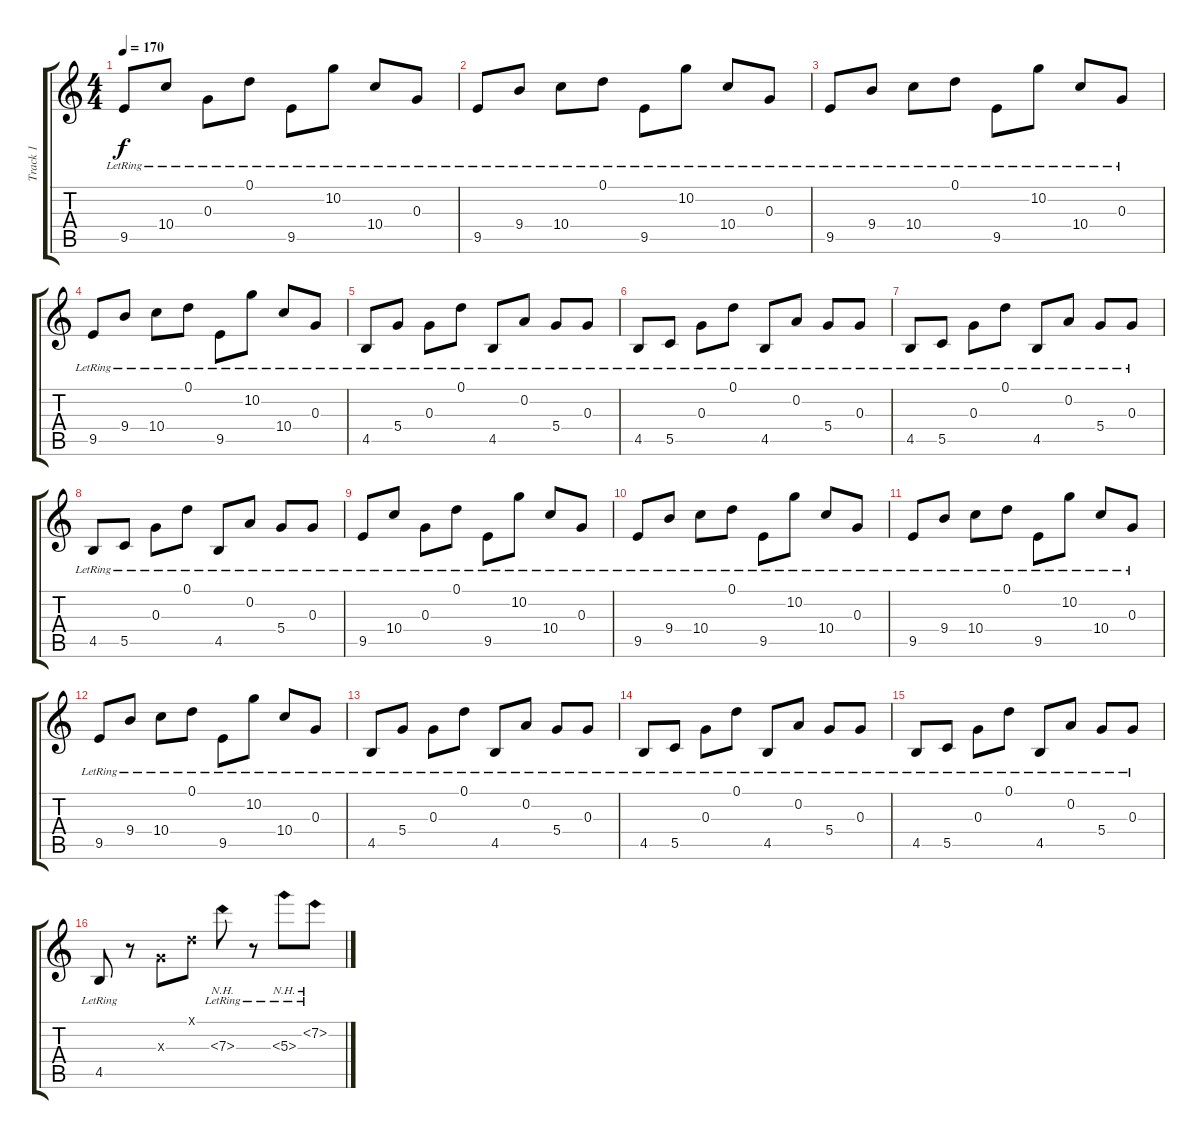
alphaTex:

\track ("Track 1" "Track 1") {instrument acousticguitarsteel}
\staff {score tabs}
\tuning (D4 A3 G3 D3 G2 C2) {hide}
\ts (4 4)
\tempo 170
\clef g2
\ks c
9.5{lr}.8{dy f instrument acousticguitarsteel} 10.4{lr}.8 0.3{lr}.8 0.1{lr}.8 9.5{lr}.8 10.2{lr}.8 10.4{lr}.8 0.3{lr}.8 |
9.5{lr}.8 9.4{lr}.8 10.4{lr}.8 0.1{lr}.8 9.5{lr}.8 10.2{lr}.8 10.4{lr}.8 0.3{lr}.8 |
9.5{lr}.8 9.4{lr}.8 10.4{lr}.8 0.1{lr}.8 9.5{lr}.8 10.2{lr}.8 10.4{lr}.8 0.3{lr}.8 |
9.5{lr}.8 9.4{lr}.8 10.4{lr}.8 0.1{lr}.8 9.5{lr}.8 10.2{lr}.8 10.4{lr}.8 0.3{lr}.8 |
4.5{lr}.8 5.4{lr}.8 0.3{lr}.8 0.1{lr}.8 4.5{lr}.8 0.2{lr}.8 5.4{lr}.8 0.3{lr}.8 |
4.5{lr}.8 5.5{lr}.8 0.3{lr}.8 0.1{lr}.8 4.5{lr}.8 0.2{lr}.8 5.4{lr}.8 0.3{lr}.8 |
4.5{lr}.8 5.5{lr}.8 0.3{lr}.8 0.1{lr}.8 4.5{lr}.8 0.2{lr}.8 5.4{lr}.8 0.3{lr}.8 |
4.5{lr}.8 5.5{lr}.8 0.3{lr}.8 0.1{lr}.8 4.5{lr}.8 0.2{lr}.8 5.4{lr}.8 0.3{lr}.8 |
9.5{lr}.8 10.4{lr}.8 0.3{lr}.8 0.1{lr}.8 9.5{lr}.8 10.2{lr}.8 10.4{lr}.8 0.3{lr}.8 |
9.5{lr}.8 9.4{lr}.8 10.4{lr}.8 0.1{lr}.8 9.5{lr}.8 10.2{lr}.8 10.4{lr}.8 0.3{lr}.8 |
9.5{lr}.8 9.4{lr}.8 10.4{lr}.8 0.1{lr}.8 9.5{lr}.8 10.2{lr}.8 10.4{lr}.8 0.3{lr}.8 |
9.5{lr}.8 9.4{lr}.8 10.4{lr}.8 0.1{lr}.8 9.5{lr}.8 10.2{lr}.8 10.4{lr}.8 0.3{lr}.8 |
4.5{lr}.8 5.4{lr}.8 0.3{lr}.8 0.1{lr}.8 4.5{lr}.8 0.2{lr}.8 5.4{lr}.8 0.3{lr}.8 |
4.5{lr}.8 5.5{lr}.8 0.3{lr}.8 0.1{lr}.8 4.5{lr}.8 0.2{lr}.8 5.4{lr}.8 0.3{lr}.8 |
4.5{lr}.8 5.5{lr}.8 0.3{lr}.8 0.1{lr}.8 4.5{lr}.8 0.2{lr}.8 5.4{lr}.8 0.3{lr}.8 |
4.5{lr}.8 r.8 0.3{x}.8 0.1{x}.8 7.3{nh lr}.8 r.8 5.3{nh lr}.8 7.2{nh lr}.8
